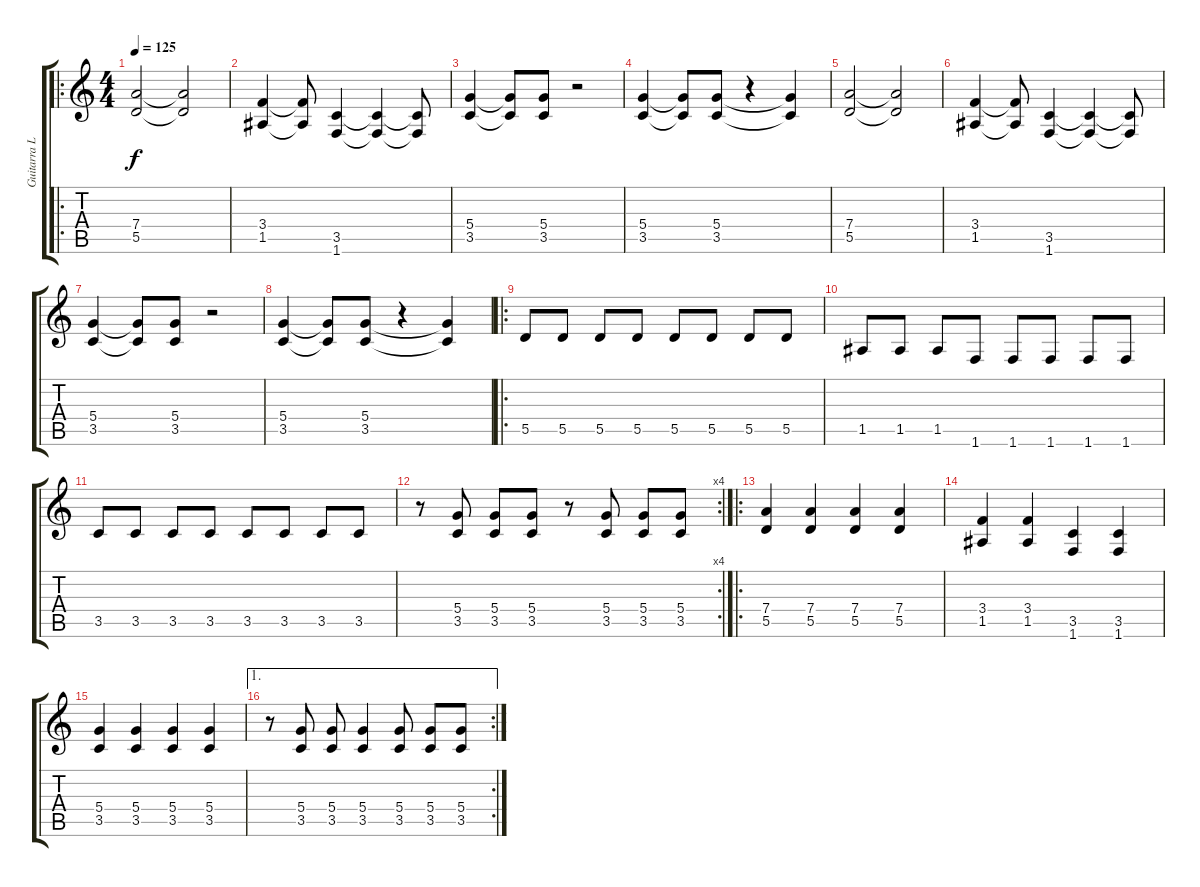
\track ("Guitarra Líder y Rítimica" "Guitarra L") {instrument distortionguitar}
\staff {score tabs}
\tuning (E4 B3 G3 D3 A2 E2) {hide}
\ro
\ts (4 4)
\tempo 125
\clef g2
\ks c
(7.4 5.5).2{dy f instrument distortionguitar} (7.4{t} 5.5{t}).2 |
(3.4 1.5).4 (3.4{t} 1.5{t}).8 (3.5 1.6).4 (3.5{t} 1.6{t}).4 (3.5{t} 1.6{t}).8 |
(5.4 3.5).4 (5.4{t} 3.5{t}).8 (5.4 3.5).8 r.2 |
(5.4 3.5).4 (5.4{t} 3.5{t}).8 (5.4 3.5).8 r.4 (5.4{t} 3.5{t}).4 |
(7.4 5.5).2 (7.4{t} 5.5{t}).2 |
(3.4 1.5).4 (3.4{t} 1.5{t}).8 (3.5 1.6).4 (3.5{t} 1.6{t}).4 (3.5{t} 1.6{t}).8 |
(5.4 3.5).4 (5.4{t} 3.5{t}).8 (5.4 3.5).8 r.2 |
(5.4 3.5).4 (5.4{t} 3.5{t}).8 (5.4 3.5).8 r.4 (5.4{t} 3.5{t}).4 |
\ro
5.5.8{instrument distortionguitar} 5.5.8 5.5.8 5.5.8 5.5.8 5.5.8 5.5.8 5.5.8 |
1.5.8 1.5.8 1.5.8 1.6.8 1.6.8 1.6.8 1.6.8 1.6.8 |
3.5.8 3.5.8 3.5.8 3.5.8 3.5.8 3.5.8 3.5.8 3.5.8 |
\rc 4
r.8 (5.4 3.5).8 (5.4 3.5).8 (5.4 3.5).8 r.8 (5.4 3.5).8 (5.4 3.5).8 (5.4 3.5).8 |
\ro
(7.4 5.5).4 (7.4 5.5).4 (7.4 5.5).4 (7.4 5.5).4 |
(3.4 1.5).4 (3.4 1.5).4 (3.5 1.6).4 (3.5 1.6).4 |
(5.4 3.5).4 (5.4 3.5).4 (5.4 3.5).4 (5.4 3.5).4 |
\ae 1
\rc 2
r.8 (5.4 3.5).8 (5.4 3.5).8 (5.4 3.5).4 (5.4 3.5).8 (5.4 3.5).8 (5.4 3.5).8
